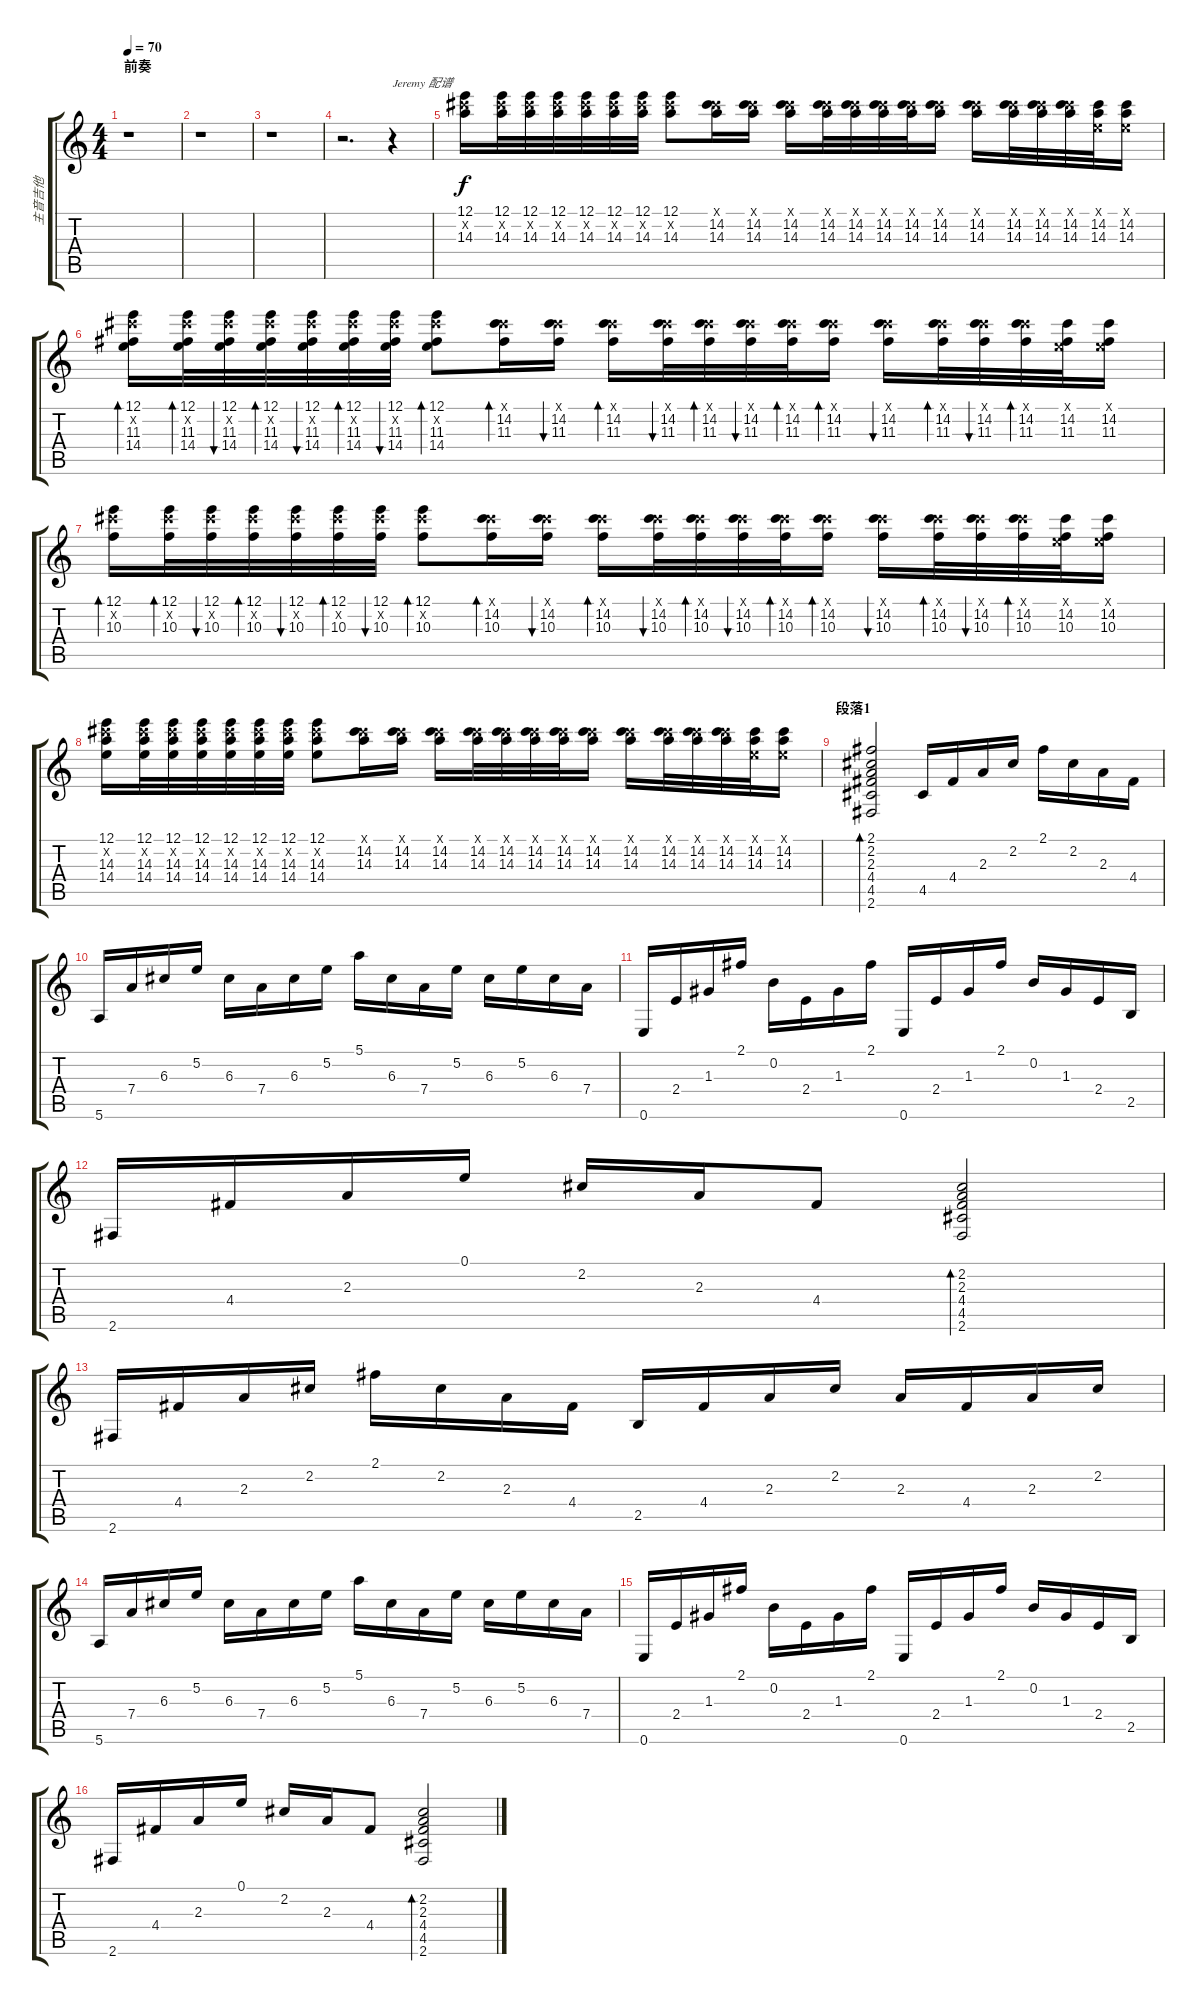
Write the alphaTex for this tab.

\track ("主音吉他" "主音吉他") {instrument acousticguitarsteel}
\staff {score tabs}
\tuning (E4 B3 G3 D3 A2 E2) {hide}
\ts (4 4)
\section ("" "前奏")
\tempo 70
\clef g2
\ks c
r.1{dy f instrument acousticguitarsteel} |
r.1 |
r.1 |
r.2{d} r.4{txt "Jeremy 配谱"} |
(12.1 14.2{x} 14.3).16 (12.1 14.2{x} 14.3).32 (12.1 14.2{x} 14.3).32 (12.1 14.2{x} 14.3).32 (12.1 14.2{x} 14.3).32 (12.1 14.2{x} 14.3).32 (12.1 14.2{x} 14.3).32 (12.1 14.2{x} 14.3).8 (9.1{x} 14.2 14.3).16 (9.1{x} 14.2 14.3).16 (9.1{x} 14.2 14.3).16 (9.1{x} 14.2 14.3).32 (9.1{x} 14.2 14.3).32 (9.1{x} 14.2 14.3).32 (9.1{x} 14.2 14.3).32 (9.1{x} 14.2 14.3).16 (9.1{x} 14.2 14.3).16 (9.1{x} 14.2 14.3).32 (9.1{x} 14.2 14.3).32 (9.1{x} 14.2 14.3).32 (0.1{x} 14.2 14.3).32 (0.1{x} 14.2 14.3).16 |
(12.1 14.2{x} 11.3 14.4).16{bd 30} (12.1 14.2{x} 11.3 14.4).32{bd 30} (12.1 14.2{x} 11.3 14.4).32{bu 30} (12.1 14.2{x} 11.3 14.4).32{bd 30} (12.1 14.2{x} 11.3 14.4).32{bu 30} (12.1 14.2{x} 11.3 14.4).32{bd 30} (12.1 14.2{x} 11.3 14.4).32{bu 30} (12.1 14.2{x} 11.3 14.4).8{bd 30} (9.1{x} 14.2 11.3).16{bd 30} (9.1{x} 14.2 11.3).16{bu 30} (9.1{x} 14.2 11.3).16{bd 30} (9.1{x} 14.2 11.3).32{bu 30} (9.1{x} 14.2 11.3).32{bd 30} (9.1{x} 14.2 11.3).32{bu 30} (9.1{x} 14.2 11.3).32{bd 30} (9.1{x} 14.2 11.3).16{bd 30} (9.1{x} 14.2 11.3).16{bu 30} (9.1{x} 14.2 11.3).32{bd 30} (9.1{x} 14.2 11.3).32{bu 30} (9.1{x} 14.2 11.3).32{bd 30} (0.1{x} 14.2 11.3).32 (0.1{x} 14.2 11.3).16 |
(12.1 14.2{x} 10.3).16{bd 30} (12.1 14.2{x} 10.3).32{bd 30} (12.1 14.2{x} 10.3).32{bu 30} (12.1 14.2{x} 10.3).32{bd 30} (12.1 14.2{x} 10.3).32{bu 30} (12.1 14.2{x} 10.3).32{bd 30} (12.1 14.2{x} 10.3).32{bu 30} (12.1 14.2{x} 10.3).8{bd 30} (9.1{x} 14.2 10.3).16{bd 30} (9.1{x} 14.2 10.3).16{bu 30} (9.1{x} 14.2 10.3).16{bd 30} (9.1{x} 14.2 10.3).32{bu 30} (9.1{x} 14.2 10.3).32{bd 30} (9.1{x} 14.2 10.3).32{bu 30} (9.1{x} 14.2 10.3).32{bd 30} (9.1{x} 14.2 10.3).16{bd 30} (9.1{x} 14.2 10.3).16{bu 30} (9.1{x} 14.2 10.3).32{bd 30} (9.1{x} 14.2 10.3).32{bu 30} (9.1{x} 14.2 10.3).32{bd 30} (0.1{x} 14.2 10.3).32 (0.1{x} 14.2 10.3).16 |
(12.1 14.2{x} 14.3 14.4).16 (12.1 14.2{x} 14.3 14.4).32 (12.1 14.2{x} 14.3 14.4).32 (12.1 14.2{x} 14.3 14.4).32 (12.1 14.2{x} 14.3 14.4).32 (12.1 14.2{x} 14.3 14.4).32 (12.1 14.2{x} 14.3 14.4).32 (12.1 14.2{x} 14.3 14.4).8 (9.1{x} 14.2 14.3).16 (9.1{x} 14.2 14.3).16 (9.1{x} 14.2 14.3).16 (9.1{x} 14.2 14.3).32 (9.1{x} 14.2 14.3).32 (9.1{x} 14.2 14.3).32 (9.1{x} 14.2 14.3).32 (9.1{x} 14.2 14.3).16 (9.1{x} 14.2 14.3).16 (9.1{x} 14.2 14.3).32 (9.1{x} 14.2 14.3).32 (9.1{x} 14.2 14.3).32 (0.1{x} 14.2 14.3).32 (0.1{x} 14.2 14.3).16 |
\section ("" "段落1")
(2.1 2.2 2.3 4.4 4.5 2.6).2{bd 120} 4.5.16 4.4.16 2.3.16 2.2.16 2.1.16 2.2.16 2.3.16 4.4.16 |
5.6.16 7.4.16 6.3.16 5.2.16 6.3.16 7.4.16 6.3.16 5.2.16 5.1.16 6.3.16 7.4.16 5.2.16 6.3.16 5.2.16 6.3.16 7.4.16 |
0.6.16 2.4.16 1.3.16 2.1.16 0.2.16 2.4.16 1.3.16 2.1.16 0.6.16 2.4.16 1.3.16 2.1.16 0.2.16 1.3.16 2.4.16 2.5.16 |
2.6.16 4.4.16 2.3.16 0.1.16 2.2.16 2.3.16 4.4.8 (2.2 2.3 4.4 4.5 2.6).2{bd 120} |
2.6.16 4.4.16 2.3.16 2.2.16 2.1.16 2.2.16 2.3.16 4.4.16 2.5.16 4.4.16 2.3.16 2.2.16 2.3.16 4.4.16 2.3.16 2.2.16 |
5.6.16 7.4.16 6.3.16 5.2.16 6.3.16 7.4.16 6.3.16 5.2.16 5.1.16 6.3.16 7.4.16 5.2.16 6.3.16 5.2.16 6.3.16 7.4.16 |
0.6.16 2.4.16 1.3.16 2.1.16 0.2.16 2.4.16 1.3.16 2.1.16 0.6.16 2.4.16 1.3.16 2.1.16 0.2.16 1.3.16 2.4.16 2.5.16 |
2.6.16 4.4.16 2.3.16 0.1.16 2.2.16 2.3.16 4.4.8 (2.2 2.3 4.4 4.5 2.6).2{bd 120}
